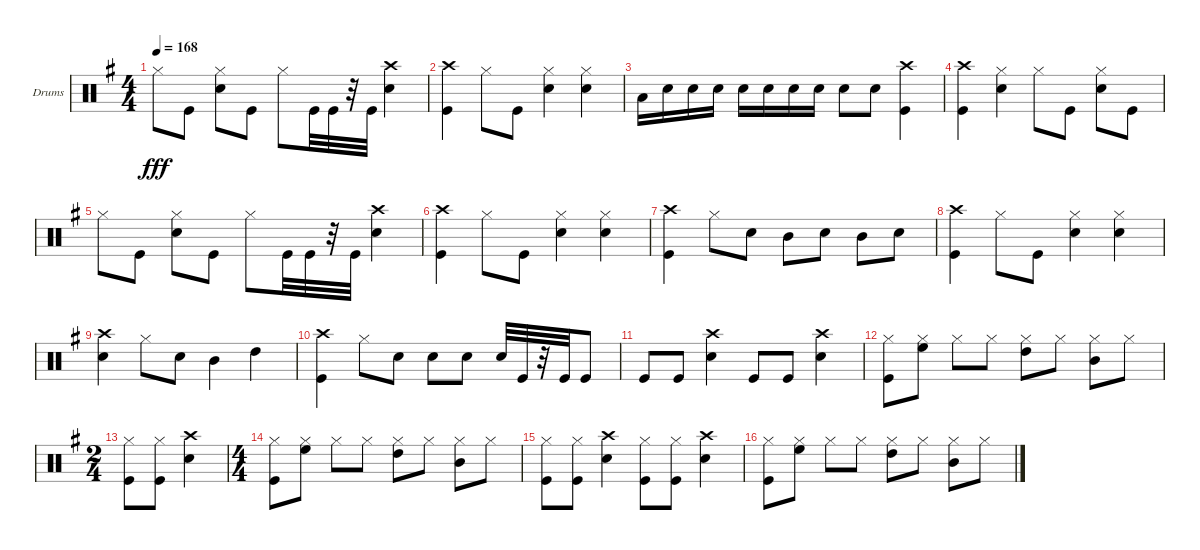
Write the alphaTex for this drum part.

\bracketExtendMode groupsimilarinstruments
\firstSystemTrackNameOrientation horizontal
\otherSystemsTrackNameOrientation horizontal
\track ("Drumkit" "Drums") {instrument percussion}
\staff {score}
\articulation defaults
\ts (4 4)
\tempo 168
\clef neutral
\scale
1.06557
\ks g "Hi-Hat (closed)".8{dy fff} "Kick (hit)".8
("Snare (hit) 2" "Hi-Hat (closed)").8 "Kick (hit)".8 "Hi-Hat (closed)".8 "Kick (hit)".32 "Kick (hit)".32 r.32 "Kick (hit)".32 ("Crash high (hit)" "Snare (hit) 2").4 |
\scale
0.934426 ("Kick (hit)" "Crash high (hit)").4 "Hi-Hat (closed)".8 "Kick (hit)".8 ("Snare (hit) 2" "Hi-Hat (closed)").4 ("Hi-Hat (closed)" "Snare (hit) 2").4 |
\scale
1.06557 "Low Tom (hit)".16 "Snare (hit) 2".16 "Snare (hit) 2".16 "Snare (hit) 2".16 "Snare (hit) 2".16 "Snare (hit) 2".16 "Snare (hit) 2".16 "Snare (hit) 2".16 "Snare (hit) 2".8 "Snare (hit) 2".8 ("Crash high (hit)" "Kick (hit)").4 |
\scale
0.934426 ("Kick (hit)" "Crash high (hit)").4 ("Hi-Hat (closed)" "Snare (hit) 2").4 "Hi-Hat (closed)".8 "Kick (hit)".8 ("Snare (hit) 2" "Hi-Hat (closed)").8 "Kick (hit)".8 |
\scale
1.06557 "Hi-Hat (closed)".8 "Kick (hit)".8 ("Snare (hit) 2" "Hi-Hat (closed)").8 "Kick (hit)".8 "Hi-Hat (closed)".8 "Kick (hit)".32 "Kick (hit)".32 r.32 "Kick (hit)".32 ("Crash high (hit)" "Snare (hit) 2").4 |
\scale
0.934426 ("Kick (hit)" "Crash high (hit)").4 "Hi-Hat (closed)".8 "Kick (hit)".8 ("Snare (hit) 2" "Hi-Hat (closed)").4 ("Hi-Hat (closed)" "Snare (hit) 2").4 |
\scale
1.06557 ("Kick (hit)" "Crash high (hit)").4 "Hi-Hat (closed)".8 "Snare (hit) 2".8 "Mid Tom (hit)".8 "Snare (hit) 2".8 "Mid Tom (hit)".8 "Snare (hit) 2".8 |
\scale
0.934426 ("Kick (hit)" "Crash high (hit)").4 "Hi-Hat (closed)".8 "Kick (hit)".8 ("Snare (hit) 2" "Hi-Hat (closed)").4 ("Hi-Hat (closed)" "Snare (hit) 2").4 |
\scale
1.06557 ("Snare (hit) 2" "Crash high (hit)").4 "Hi-Hat (closed)".8 "Snare (hit) 2".8 "Mid Tom (hit)".4 "High Tom (hit)".4 |
\scale
0.934426 ("Kick (hit)" "Crash high (hit)").4 "Hi-Hat (closed)".8 "Snare (hit) 2".8 "Snare (hit) 2".8 "Snare (hit) 2".8 "Snare (hit) 2".32 "Kick (hit)".32 r.32 "Kick (hit)".32 "Kick (hit)".8 |
\scale
1.06557 "Kick (hit)".8 "Kick (hit)".8 ("Snare (hit) 2" "Crash high (hit)").4 "Kick (hit)".8 "Kick (hit)".8 ("Crash high (hit)" "Snare (hit) 2").4 |
\scale
0.934426 ("Hi-Hat (closed)" "Kick (hit)").8 ("High Floor Tom (hit)" "Hi-Hat (closed)").8 "Hi-Hat (closed)".8 "Hi-Hat (closed)".8 ("High Tom (hit)" "Hi-Hat (closed)").8 "Hi-Hat (closed)".8 ("Mid Tom (hit)" "Hi-Hat (closed)").8 "Hi-Hat (closed)".8 |
\ts (2 4)
\scale
1.09584 ("Kick (hit)" "Hi-Hat (closed)").8 ("Kick (hit)" "Hi-Hat (closed)").8 ("Snare (hit) 2" "Crash high (hit)").4 |
\ts (4 4)
\scale
0.904161 ("Hi-Hat (closed)" "Kick (hit)").8 ("High Floor Tom (hit)" "Hi-Hat (closed)").8 "Hi-Hat (closed)".8 "Hi-Hat (closed)".8 ("High Tom (hit)" "Hi-Hat (closed)").8 "Hi-Hat (closed)".8 ("Hi-Hat (closed)" "Mid Tom (hit)").8 "Hi-Hat (closed)".8 |
\scale
1.06557 ("Hi-Hat (closed)" "Kick (hit)").8 ("Hi-Hat (closed)" "Kick (hit)").8 ("Snare (hit) 2" "Crash high (hit)").4 ("Kick (hit)" "Hi-Hat (closed)").8 ("Kick (hit)" "Hi-Hat (closed)").8 ("Crash high (hit)" "Snare (hit) 2").4 |
\scale
0.934426 ("Hi-Hat (closed)" "Kick (hit)").8 ("High Floor Tom (hit)" "Hi-Hat (closed)").8 "Hi-Hat (closed)".8 "Hi-Hat (closed)".8 ("High Tom (hit)" "Hi-Hat (closed)").8 "Hi-Hat (closed)".8 ("Mid Tom (hit)" "Hi-Hat (closed)").8 "Hi-Hat (closed)".8
